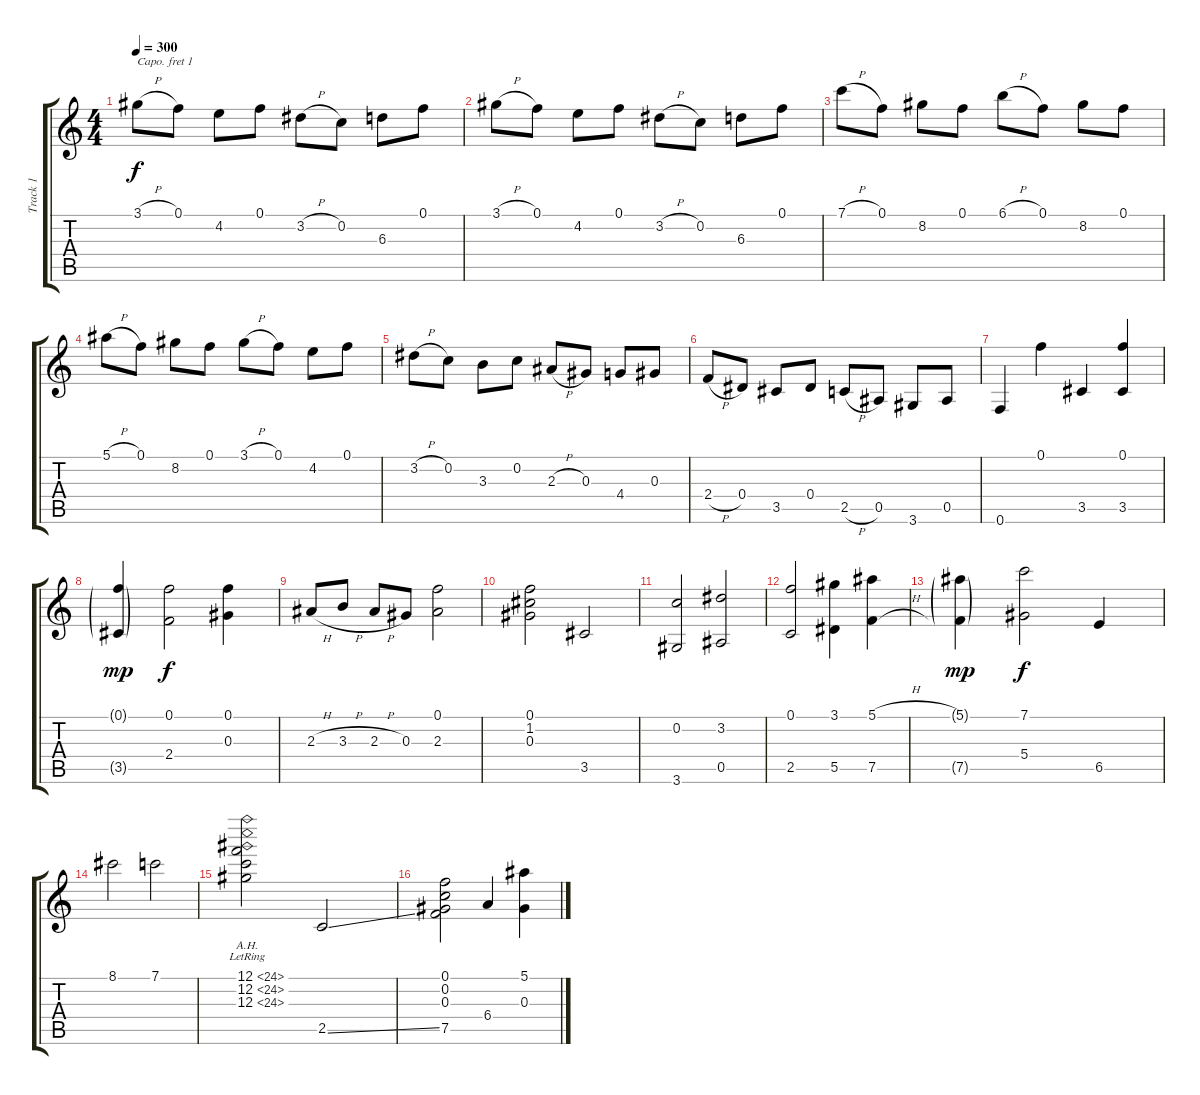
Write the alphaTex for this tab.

\track ("Track 1" "Track 1") {instrument acousticguitarnylon}
\staff {score tabs}
\capo 1
\tuning (E4 B3 G3 D3 A2 E2) {hide}
\ts (4 4)
\tempo 300
\clef g2
\ks c
3.1{h}.8{dy f} 0.1.8 4.2.8 0.1.8 3.2{h}.8 0.2.8 6.3.8 0.1.8 |
3.1{h}.8 0.1.8 4.2.8 0.1.8 3.2{h}.8 0.2.8 6.3.8 0.1.8 |
7.1{h}.8 0.1.8 8.2.8 0.1.8 6.1{h}.8 0.1.8 8.2.8 0.1.8 |
5.1{h}.8 0.1.8 8.2.8 0.1.8 3.1{h}.8 0.1.8 4.2.8 0.1.8 |
3.2{h}.8 0.2.8 3.3.8 0.2.8 2.3{h}.8 0.3.8 4.4.8 0.3.8 |
2.4{h}.8 0.4.8 3.5.8 0.4.8 2.5{h}.8 0.5.8 3.6.8 0.5.8 |
0.6.4 0.1.4 3.5.4 (0.1 3.5).4 |
(0.1{g} 3.5{g}).4{dy mp} (0.1 2.4).2{dy f} (0.1 0.3).4 |
2.3{h}.8 3.3{h}.8 2.3{h}.8 0.3.8 (0.1 2.3).2 |
(0.1 1.2 0.3).2 3.5.2 |
(0.2 3.6).2 (3.2 0.5).2 |
(0.1 2.5).2 (3.1 5.5).4 (5.1{h} 7.5{h}).4 |
(5.1{g} 7.5{g}).4{dy mp} (7.1 5.4).2{dy f} 6.5.4 |
8.1.2 7.1.2 |
(12.1{ah 12} 12.2{ah 12 lr} 12.3{ah 12}).2 2.5{ss}.2 |
(0.1 0.2 0.3 7.5).2 6.4.4 (5.1 0.3).4
